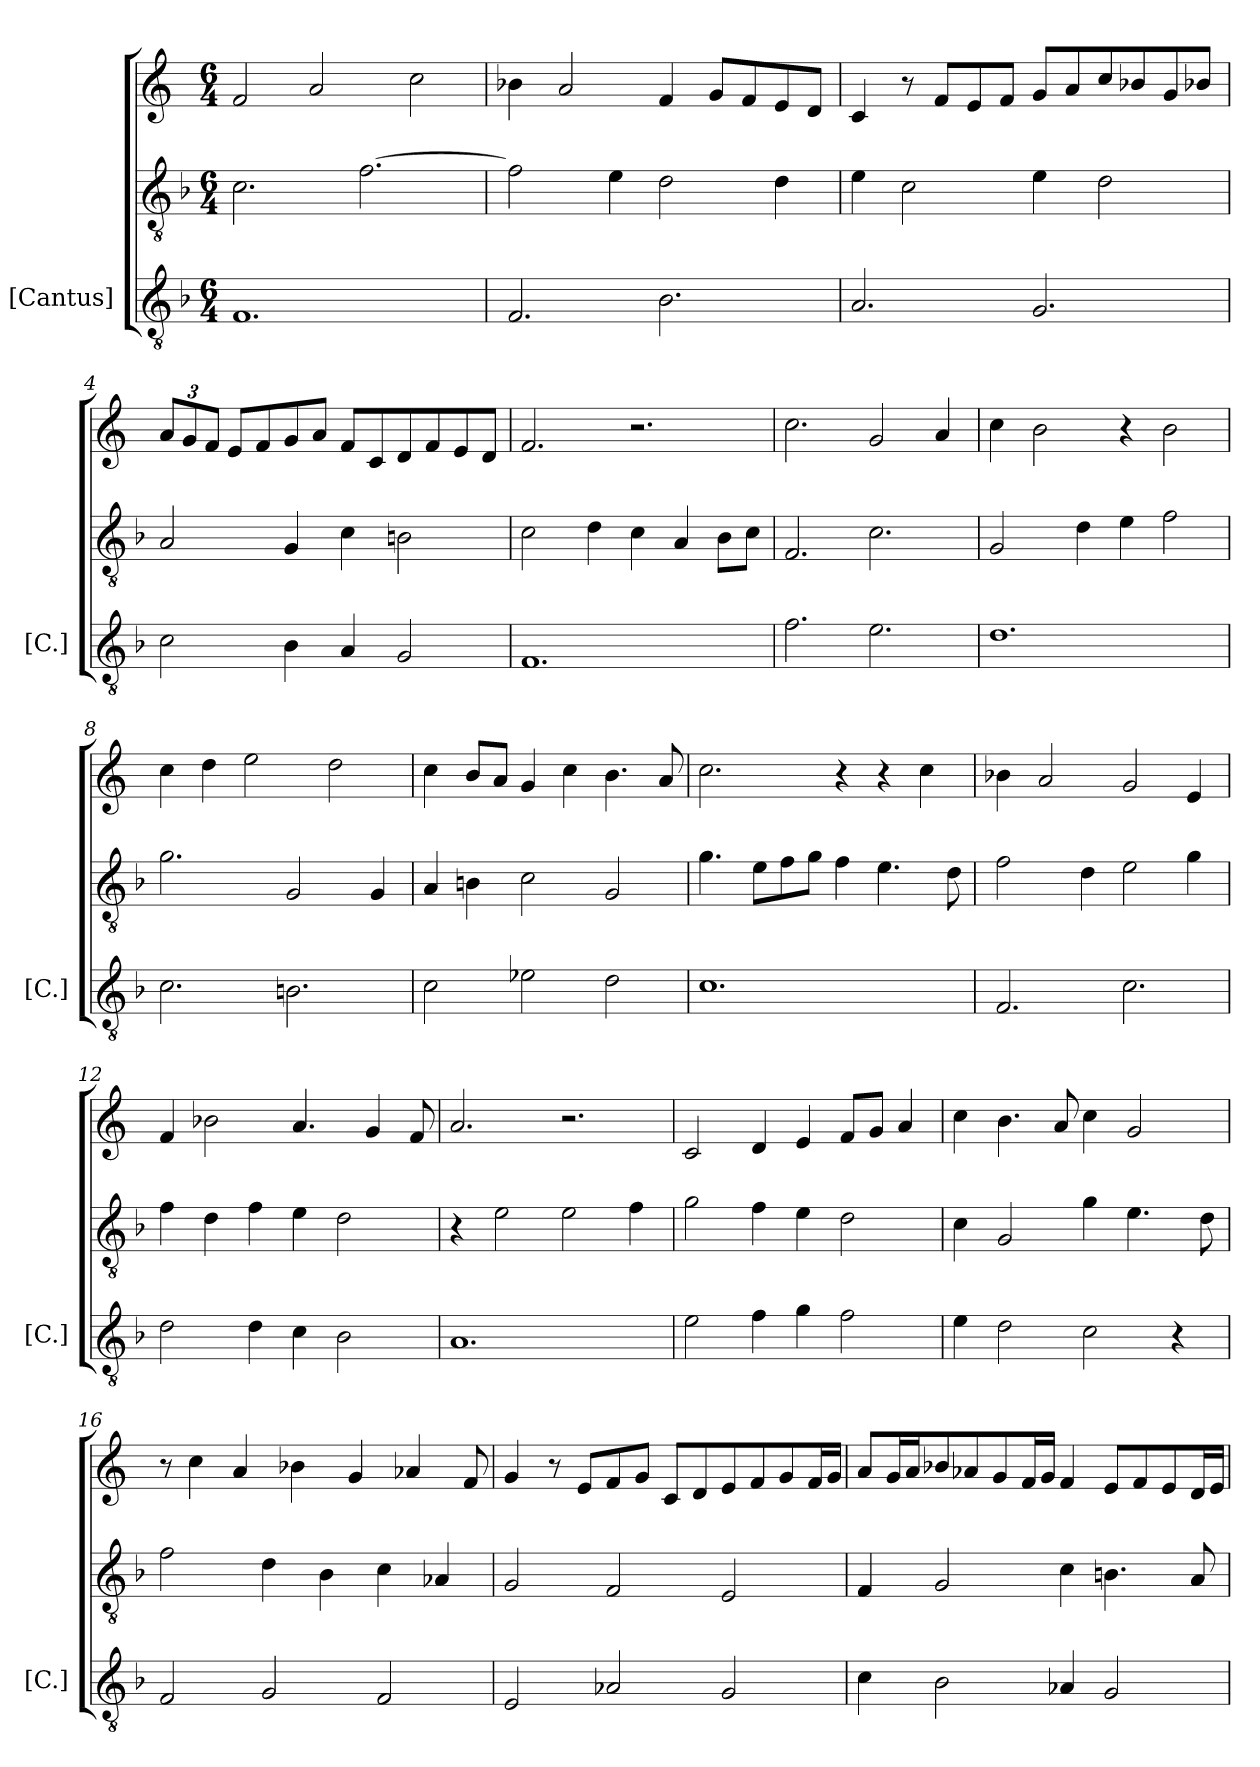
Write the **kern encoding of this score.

**kern	**kern	**kern
*part1	*part1	*part1
*staff3	*staff2	*staff1
*I"[Cantus]	*	*
*I'[C.]	*	*
*clefGv2	*clefGv2	*clefG2
*ITrd7c12	*ITrd7c12	*
*k[b-]	*k[b-]	*k[]
*M6/4	*M6/4	*M6/4
=1	=1	=1
1.FF	2.C\	2f/
.	.	2a/
.	[2.F\	.
.	.	2cc\
=2	=2	=2
2.FF/	2F\]	4b-X\
.	.	2a/
.	4E\	.
2.BB-\	2D\	4f/
.	.	8g/L
.	.	8f/
.	4D\	8e/
.	.	8d/J
=3	=3	=3
2.AA/	4E\	4c/
.	2C\	8r
.	.	8f/L
.	.	8e/
.	.	8f/J
2.GG/	4E\	8g/L
.	.	8a/
.	2D\	8cc/
.	.	8b-X/
.	.	8g/
.	.	8b-X/J
=4	=4	=4
*	*	*Xbrackettup
2C\	2AA/	12a/L
.	.	12g/
.	.	12f/J
.	.	8e/L
.	.	8f/
4BB-\	4GG/	8g/
.	.	8a/J
4AA/	4C\	8f/L
.	.	8c/
2GG/	2BBn\	8d/
.	.	8f/
.	.	8e/
.	.	8d/J
=5	=5	=5
1.FF	2C\	2.f/
.	4D\	.
.	4C\	2.r
.	4AA/	.
.	8BB-\L	.
.	8C\J	.
=6	=6	=6
2.F\	2.FF/	2.cc\
2.E\	2.C\	2g/
.	.	4a/
=7	=7	=7
1.D	2GG/	4cc\
.	.	2b\
.	4D\	.
.	4E\	4r
.	2F\	2b\
=8	=8	=8
2.C\	2.G\	4cc\
.	.	4dd\
.	.	2ee\
2.BBn\	2GG/	.
.	.	2dd\
.	4GG/	.
=9	=9	=9
2C\	4AA/	4cc\
.	4BBn\	8b/L
.	.	8a/J
2E-X\	2C\	4g/
.	.	4cc\
2D\	2GG/	4.b\
.	.	8a/
=10	=10	=10
1.C	4.G\	2.cc\
.	8E\L	.
.	8F\	.
.	8G\J	.
.	4F\	4r
.	4.E\	4r
.	.	4cc\
.	8D\	.
=11	=11	=11
2.FF/	2F\	4b-X\
.	.	2a/
.	4D\	.
2.C\	2E\	2g/
.	4G\	4e/
=12	=12	=12
2D\	4F\	4f/
.	4D\	2b-X\
4D\	4F\	.
4C\	4E\	4.a/
2BB-\	2D\	.
.	.	4g/
.	.	8f/
=13	=13	=13
1.AA	4r	2.a/
.	2E\	.
.	2E\	2.r
.	4F\	.
=14	=14	=14
2E\	2G\	2c/
4F\	4F\	4d/
4G\	4E\	4e/
2F\	2D\	8f/L
.	.	8g/J
.	.	4a/
=15	=15	=15
4E\	4C\	4cc\
2D\	2GG/	4.b\
.	.	8a/
2C\	4G\	4cc\
.	4.E\	2g/
4r	.	.
.	8D\	.
=16	=16	=16
2FF/	2F\	8r
.	.	4cc\
.	.	4a/
2GG/	4D\	.
.	.	4b-X\
.	4BB-\	.
.	.	4g/
2FF/	4C\	.
.	.	4a-X/
.	4AA-X/	.
.	.	8f/
=17	=17	=17
2EE/	2GG/	4g/
.	.	8r
.	.	8e/L
2AA-X/	2FF/	8f/
.	.	8g/J
.	.	8c/L
.	.	8d/
2GG/	2EE/	8e/
.	.	8f/
.	.	8g/
.	.	16f/L
.	.	16g/JJ
=18	=18	=18
4C\	4FF/	8a/L
.	.	16g/L
.	.	16a/J
2BB-\	2GG/	8b-X/
.	.	8a-X/
.	.	8g/
.	.	16f/L
.	.	16g/JJ
4AA-X/	4C\	4f/
2GG/	4.BBn\	8e/L
.	.	8f/
.	.	8e/
.	8AA/	16d/L
.	.	16e/JJ
=	=	=
*-	*-	*-
